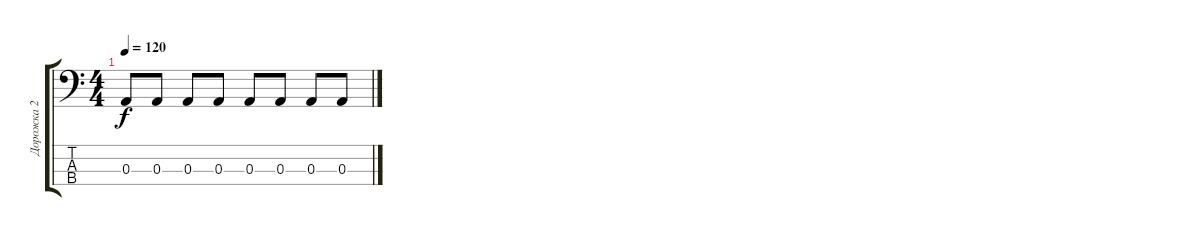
\track ("Дорожка 2" "Дорожка 2") {instrument electricbassfinger}
\staff {score tabs}
\tuning (G2 D2 A1 D1) {hide}
\ts (4 4)
\tempo 120
\clef f4
\ks c
0.3.8{dy f} 0.3.8 0.3.8 0.3.8 0.3.8 0.3.8 0.3.8 0.3.8
